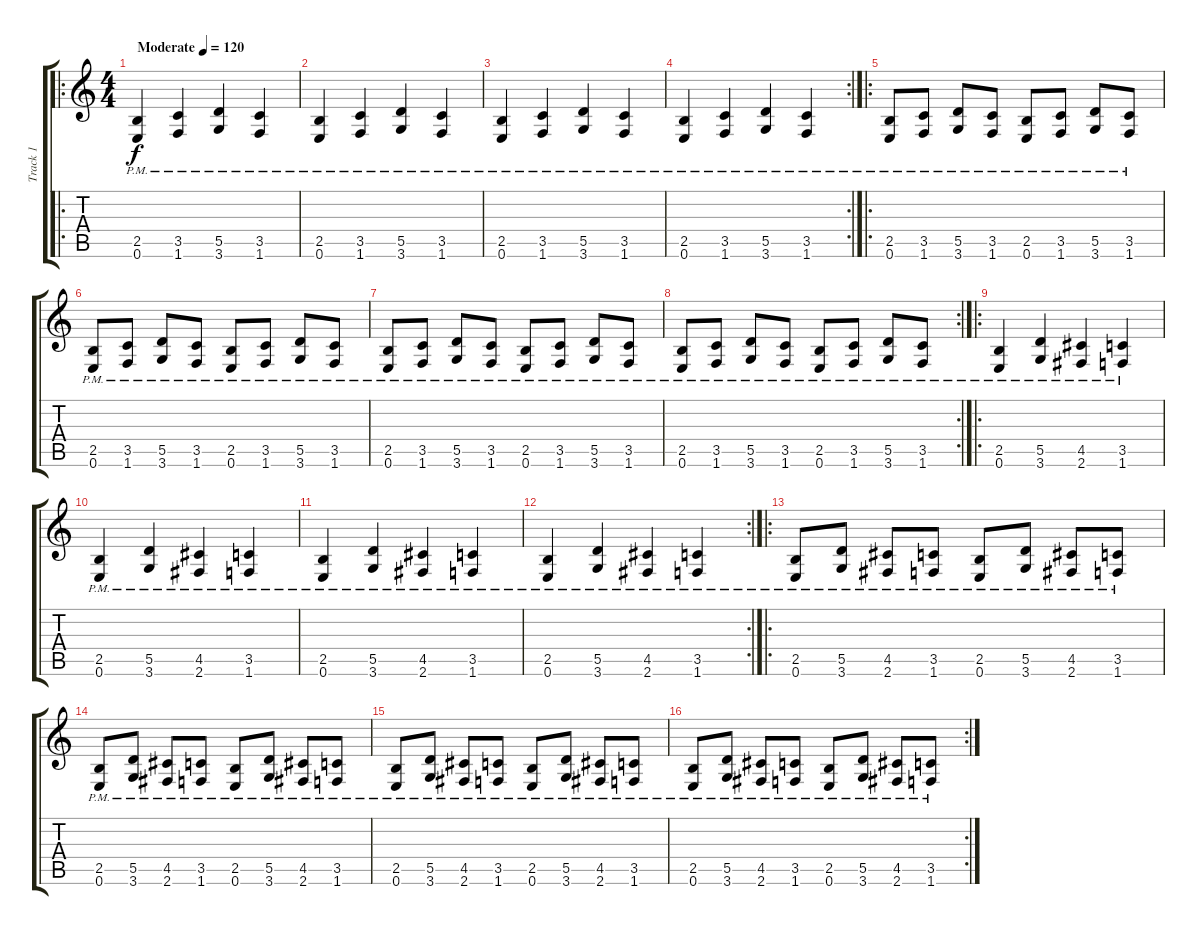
\track ("Track 1" "Track 1") {instrument distortionguitar}
\staff {score tabs}
\tuning (E4 B3 G3 D3 A2 E2) {hide}
\ro
\ts (4 4)
\tempo (120 "Moderate")
\clef g2
\ks c
(2.5{pm} 0.6{pm}).4{dy f instrument distortionguitar} (3.5{pm} 1.6{pm}).4 (5.5{pm} 3.6{pm}).4 (3.5{pm} 1.6{pm}).4 |
(2.5{pm} 0.6{pm}).4 (3.5{pm} 1.6{pm}).4 (5.5{pm} 3.6{pm}).4 (3.5{pm} 1.6{pm}).4 |
(2.5{pm} 0.6{pm}).4 (3.5{pm} 1.6{pm}).4 (5.5{pm} 3.6{pm}).4 (3.5{pm} 1.6{pm}).4 |
\rc 2
(2.5{pm} 0.6{pm}).4 (3.5{pm} 1.6{pm}).4 (5.5{pm} 3.6{pm}).4 (3.5{pm} 1.6{pm}).4 |
\ro
(2.5{pm} 0.6{pm}).8 (3.5{pm} 1.6{pm}).8 (5.5{pm} 3.6{pm}).8 (3.5{pm} 1.6{pm}).8 (2.5{pm} 0.6{pm}).8 (3.5{pm} 1.6{pm}).8 (5.5{pm} 3.6{pm}).8 (3.5{pm} 1.6{pm}).8 |
(2.5{pm} 0.6{pm}).8 (3.5{pm} 1.6{pm}).8 (5.5{pm} 3.6{pm}).8 (3.5{pm} 1.6{pm}).8 (2.5{pm} 0.6{pm}).8 (3.5{pm} 1.6{pm}).8 (5.5{pm} 3.6{pm}).8 (3.5{pm} 1.6{pm}).8 |
(2.5{pm} 0.6{pm}).8 (3.5{pm} 1.6{pm}).8 (5.5{pm} 3.6{pm}).8 (3.5{pm} 1.6{pm}).8 (2.5{pm} 0.6{pm}).8 (3.5{pm} 1.6{pm}).8 (5.5{pm} 3.6{pm}).8 (3.5{pm} 1.6{pm}).8 |
\rc 2
(2.5{pm} 0.6{pm}).8 (3.5{pm} 1.6{pm}).8 (5.5{pm} 3.6{pm}).8 (3.5{pm} 1.6{pm}).8 (2.5{pm} 0.6{pm}).8 (3.5{pm} 1.6{pm}).8 (5.5{pm} 3.6{pm}).8 (3.5{pm} 1.6{pm}).8 |
\ro
(2.5{pm} 0.6{pm}).4 (5.5{pm} 3.6{pm}).4 (4.5{pm} 2.6{pm}).4 (3.5{pm} 1.6{pm}).4 |
(2.5{pm} 0.6{pm}).4 (5.5{pm} 3.6{pm}).4 (4.5{pm} 2.6{pm}).4 (3.5{pm} 1.6{pm}).4 |
(2.5{pm} 0.6{pm}).4 (5.5{pm} 3.6{pm}).4 (4.5{pm} 2.6{pm}).4 (3.5{pm} 1.6{pm}).4 |
\rc 2
(2.5{pm} 0.6{pm}).4 (5.5{pm} 3.6{pm}).4 (4.5{pm} 2.6{pm}).4 (3.5{pm} 1.6{pm}).4 |
\ro
(2.5{pm} 0.6{pm}).8 (5.5{pm} 3.6{pm}).8 (4.5{pm} 2.6{pm}).8 (3.5{pm} 1.6{pm}).8 (2.5{pm} 0.6{pm}).8 (5.5{pm} 3.6{pm}).8 (4.5{pm} 2.6{pm}).8 (3.5{pm} 1.6{pm}).8 |
(2.5{pm} 0.6{pm}).8 (5.5{pm} 3.6{pm}).8 (4.5{pm} 2.6{pm}).8 (3.5{pm} 1.6{pm}).8 (2.5{pm} 0.6{pm}).8 (5.5{pm} 3.6{pm}).8 (4.5{pm} 2.6{pm}).8 (3.5{pm} 1.6{pm}).8 |
(2.5{pm} 0.6{pm}).8 (5.5{pm} 3.6{pm}).8 (4.5{pm} 2.6{pm}).8 (3.5{pm} 1.6{pm}).8 (2.5{pm} 0.6{pm}).8 (5.5{pm} 3.6{pm}).8 (4.5{pm} 2.6{pm}).8 (3.5{pm} 1.6{pm}).8 |
\rc 2
(2.5{pm} 0.6{pm}).8 (5.5{pm} 3.6{pm}).8 (4.5{pm} 2.6{pm}).8 (3.5{pm} 1.6{pm}).8 (2.5{pm} 0.6{pm}).8 (5.5{pm} 3.6{pm}).8 (4.5{pm} 2.6{pm}).8 (3.5{pm} 1.6{pm}).8
